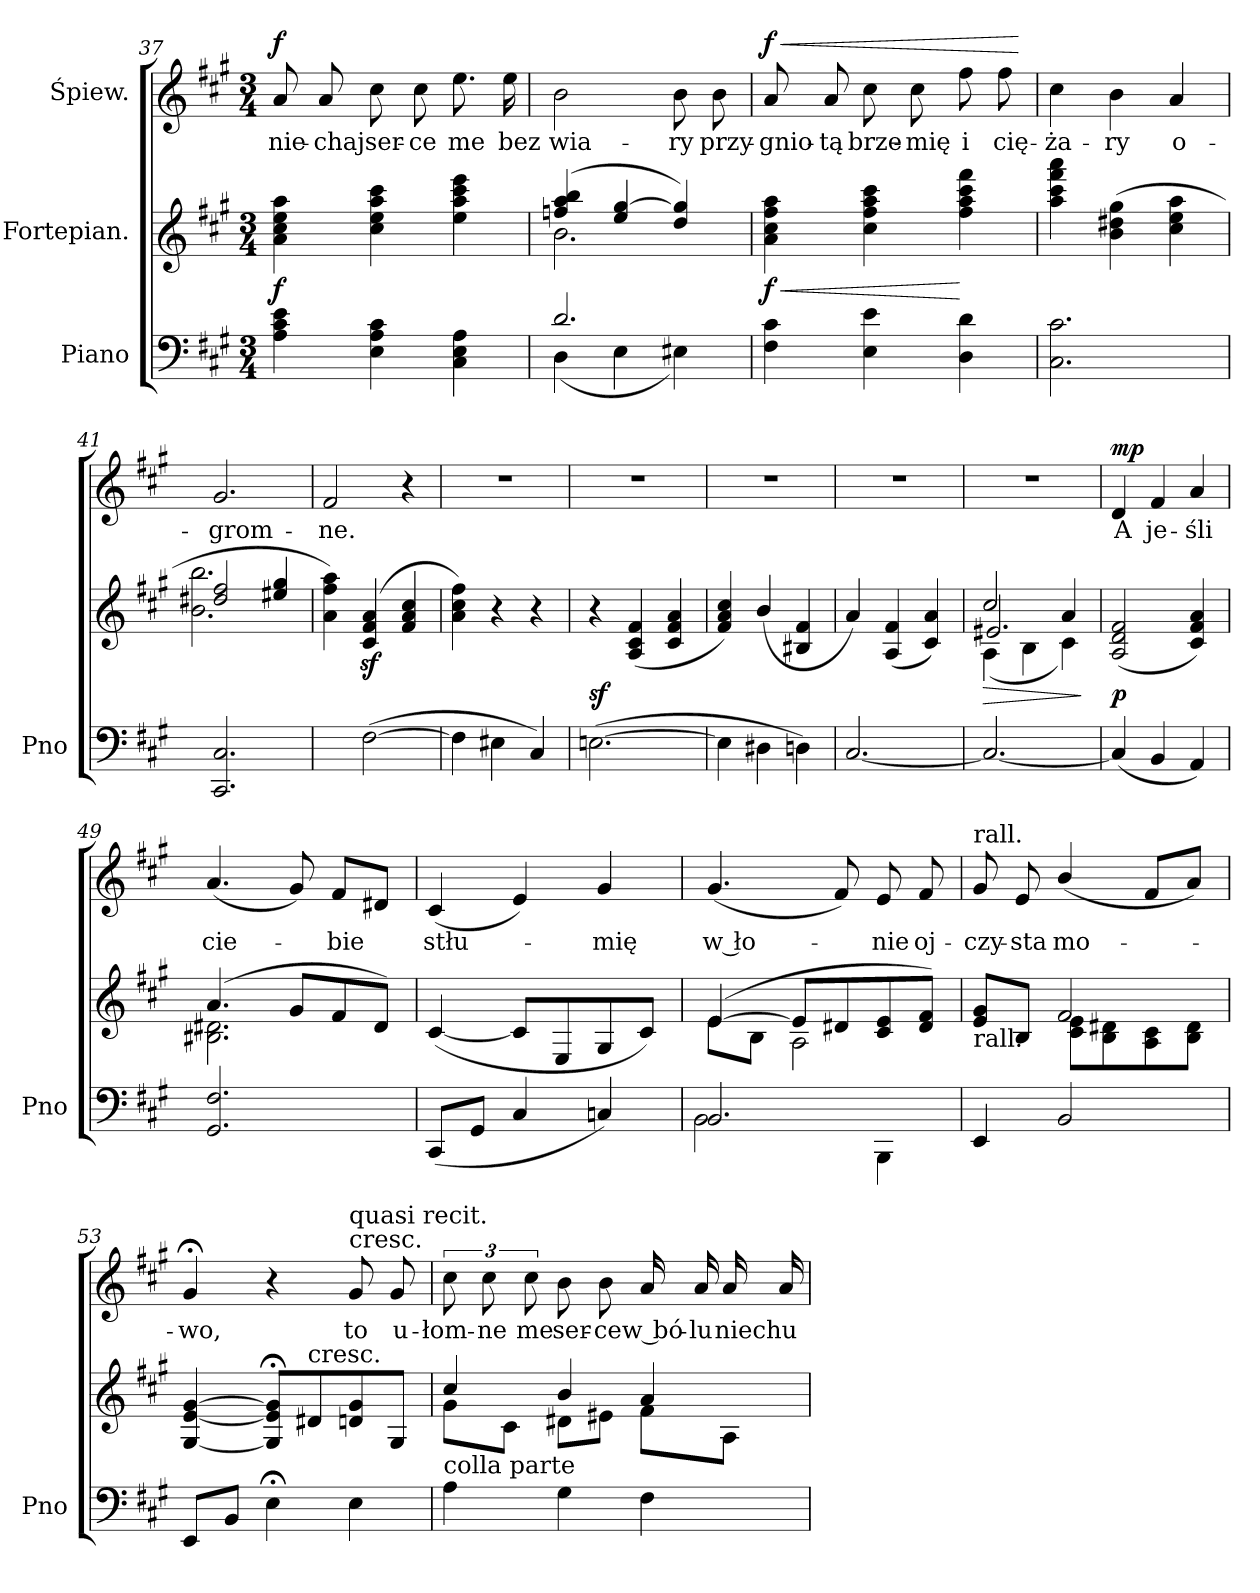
**kern	**kern	**dynam	**kern	**text	**dynam
*part3	*part2	*part2	*part1	*part1	*part1
*staff3	*staff2	*staff2	*staff1	*staff1	*staff1
*I"Piano	*I"Fortepian.	*	*I"Śpiew.	*	*
*I'Pno	*	*	*	*	*
*clefF4	*clefG2	*	*clefG2	*	*
*k[f#c#g#]	*k[f#c#g#]	*	*k[f#c#g#]	*	*
*f#:	*f#:	*	*f#:	*	*
*M3/4	*M3/4	*	*M3/4	*	*
=37	=37	=37	=37	=37	=37
!	!	!	!	!	!LO:DY:a
4A\ 4c#\ 4e\	4a\ 4cc#\ 4ee\ 4aa\	f	8a/	nie-	f
.	.	.	8a/	-chaj	.
4E\ 4A\ 4c#\	4cc#\ 4ee\ 4aa\ 4ccc#\	.	8cc#\	ser-	.
.	.	.	8cc#\	-ce	.
4C#\ 4E\ 4A\	4ee\ 4aa\ 4ccc#\ 4eee\	.	8.ee\	me	.
.	.	.	16ee\	bez	.
=38	=38	=38	=38	=38	=38
*^	*^	*	*	*	*
2.d/	(4D\	(4ffn/ 4aa/ 4bb/	2.b\	.	2b\	wia-	.
.	4E\	4ee/ [4gg#/	.	.	.	.	.
.	4E#X\)	4dd/ 4gg#]/)	.	.	8b\	-ry	.
.	.	.	.	.	8b\	przy-	.
*v	*v	*	*	*	*	*	*
*	*v	*v	*	*	*	*
=39	=39	=39	=39	=39	=39
!	!	!LO:HP:b	!	!	!LO:HP:a
!	!	!	!	!	!LO:DY:n=1:a
4F#\ 4c#\	4a\ 4cc#\ 4ff#\ 4aa\	< f	8a/	-gnio-	< f
.	.	.	8a/	-tą	.
4E\ 4e\	4cc#\ 4ff#\ 4aa\ 4ccc#\	.	8cc#\	brze-	.
.	.	.	8cc#\	-mię	.
4D\ 4d\	4ff#\ 4aa\ 4ccc#\ 4fff#\	[	8ff#\	i	.
.	.	.	8ff#\	cię-	.
.	.	.	.	.	[
=40	=40	=40	=40	=40	=40
2.C#\ 2.c#\	4aa\ 4ccc#\ 4fff#\ 4aaa\	.	4cc#\	-ża-	.
.	(4b\ 4dd#X\ 4gg#\	.	4b\	-ry	.
.	4cc#\ 4ee\ 4aa\	.	4a/	o-	.
=41	=41	=41	=41	=41	=41
*	*^	*	*	*	*
2.CC#/ 2.C#/	2dd#X/ 2ff#/	2.b\ 2.bb\	.	2.g#/	-grom-	.
.	4ee#X/ 4gg#/	.	.	.	.	.
*	*v	*v	*	*	*	*
=42	=42	=42	=42	=42	=42
4ryy	4a\ 4ff#\ 4aa\)	.	2f#/	-ne.	.
([2F#\	(4c#z/ 4f#z/ 4az/	.	.	.	.
.	4f#/ 4a/ 4cc#/	.	4r	.	.
=43	=43	=43	=43	=43	=43
4F#\]	4a\ 4cc#\ 4ff#\)	.	2.r	.	.
4E#X\	4r	.	.	.	.
4C#/)	4r	.	.	.	.
=44	=44	=44	=44	=44	=44
([2.En\	4r	sf	2.r	.	.
.	(4A/ 4c#/ 4f#/	.	.	.	.
.	4c#/ 4f#/ 4a/	.	.	.	.
=45	=45	=45	=45	=45	=45
4E\]	4f#/ 4a/ 4cc#/)	.	2.r	.	.
4D#X\	(4b/	.	.	.	.
4Dn\)	4B#X/ 4f#/	.	.	.	.
=46	=46	=46	=46	=46	=46
[2.C#/	4a/)	.	2.r	.	.
.	(4A/ 4f#/	.	.	.	.
.	4c#/ 4a/)	.	.	.	.
=47	=47	=47	=47	=47	=47
*	*^	*	*	*	*
*	*	*^	*	*	*	*
!	!	!	!	!LO:HP:b	!	!	!
2.C#/_	2cc#/	(4A\	2.e#X/	>	2.r	.	.
.	.	4B\	.	.	.	.	.
.	4a/	4c#\)	.	.	.	.	.
*	*v	*v	*v	*	*	*	*
.	.	]	.	.	.
=48	=48	=48	=48	=48	=48
!	!	!	!	!	!LO:DY:a
(4C#/]	(2A/ 2d/ 2f#/	p	4d/	A	mp
4BB/	.	.	4f#/	je-	.
4AA/)	4c#/ 4f#/ 4a/)	.	4a/	-śli	.
=49	=49	=49	=49	=49	=49
*	*^	*	*	*	*
2.GG#/ 2.F#/	(4.a/	2.B#X\ 2.d#X\	.	(4.a/	cie-	.
.	8g#/L	.	.	8g#/)	.	.
.	8f#/	.	.	8f#/L	-bie	.
.	8d#/J)	.	.	8d#X/J	.	.
*	*v	*v	*	*	*	*
=50	=50	=50	=50	=50	=50
(8CC#/L	([4c#/	.	(4c#/	stłu-	.
8GG#/J	.	.	.	.	.
4C#/	8c#/L]	.	4e/)	.	.
.	8E/	.	.	.	.
4Cn/)	8G#/	.	4g#/	-mię	.
.	8c#/J)	.	.	.	.
=51	=51	=51	=51	=51	=51
*^	*^	*	*	*	*
2.BB/	2BB\	([4e/	8e\L	.	(4.g#/	w ło-	.
.	.	.	8B\J	.	.	.	.
.	.	8e/L]	2A\	.	.	.	.
.	.	8d#X/	.	.	8f#/)	.	.
.	4BBB\	8c#/ 8e/	.	.	8e/	-nie	.
.	.	8d#/ 8f#/J)	.	.	8f#/	oj-	.
*v	*v	*	*	*	*	*	*
=52	=52	=52	=52	=52	=52	=52
!	!	!	!	!LO:TX:a:t=rall.	!	!
!	!LO:TX:b:t=rall.	!	!	!	!	!
4EE/	8e/ 8g#/L	4ryy	.	8g#/	-czy-	.
.	8B/J	.	.	8e/	-sta	.
2BB/	2f#/	8c#\ 8e\L	.	(4b/	mo-	.
.	.	8B\ 8d#X\	.	.	.	.
.	.	8A\ 8c#\	.	8f#/L	.	.
.	.	8B\ 8d#\J	.	8a/J)	.	.
*	*v	*v	*	*	*	*
=53	=53	=53	=53	=53	=53
8EE/L	[4G#/ [4e/ [4g#/	.	4g#;</	-wo,	.
8BB/J	.	.	.	.	.
4E;<\	8G#];</ 8e];</ 8g#];</L	.	4r	.	.
!	!LO:TX:t=cresc.	!	!	!	!
.	8d#X/	.	.	.	.
!	!	!	!LO:TX:a:t=cresc.	!	!
!	!	!	!LO:TX:a:t=quasi recit.	!	!
4E\	8dn/ 8g#/	.	8g#/	to	.
.	8G#/J	.	8g#/	u-	.
=54	=54	=54	=54	=54	=54
*	*^	*	*	*	*
!	!LO:TX:b:t=colla parte	!	!	!	!	!
4A\	4cc#/	8g#\L	.	12cc#\	-łom-	.
.	.	.	.	12cc#\	-ne	.
.	.	8c#\J	.	.	.	.
.	.	.	.	12cc#\	me	.
4G#\	4b/	8d#X\L	.	8b\	ser-	.
.	.	8e#X\J	.	8b\	-ce	.
4F#\	4a/	8f#\L	.	16a/	w bó-	.
.	.	.	.	16a/	-lu	.
.	.	8A\J	.	16a/	niech	.
.	.	.	.	16a/	u-	.
*	*v	*v	*	*	*	*
=	=	=	=	=	=
*-	*-	*-	*-	*-	*-
